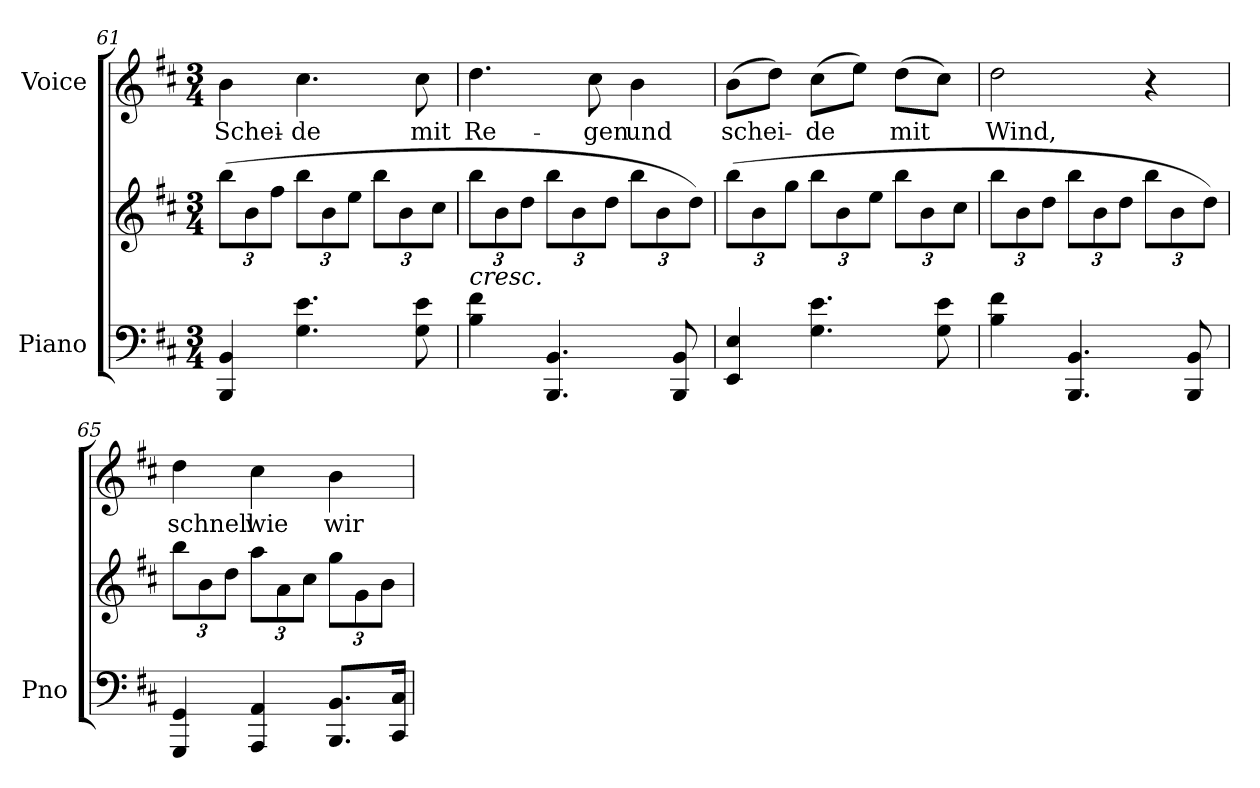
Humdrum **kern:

**kern	**kern	**dynam	**kern	**text
*part2	*part2	*part2	*part1	*part1
*staff3	*staff2	*staff2/3	*staff1	*staff1
*I"Piano	*	*	*I"Voice	*
*I'Pno	*	*	*	*
!!LO:PB:g=z
*clefF4	*clefG2	*	*clefG2	*
*k[f#c#]	*k[f#c#]	*	*k[f#c#]	*
*M3/4	*M3/4	*	*M3/4	*
*MM97	*MM97	*	*MM97	*
*	*Xbrackettup	*	*	*
=61	=61	=61	=61	=61
!	!	!LO:DY:b	!	!LO:LY:b
!	!	!LO:DY:n=1:b	!	!
!	!	!LO:DY:n=2:b	!	!
4BBB/ 4BB/	(>12bb\L	other-dynamics f other-dynamics	4b\	Schei-
.	12b\	.	.	.
.	12ff#\J	.	.	.
!	!	!	!	!LO:LY:b
4.G\ 4.e\	12bb\L	.	4.cc#\	-de
.	12b\	.	.	.
.	12ee\J	.	.	.
.	12bb\L	.	.	.
.	12b\	.	.	.
!	!	!	!	!LO:LY:b
8G\ 8e\	.	.	8cc#\	mit
.	12cc#\J	.	.	.
=62	=62	=62	=62	=62
*	*	*	*MM99	*
!	!LO:TX:b:i:t=cresc.	!	!	!
!	!	!	!	!LO:LY:b
4B\ 4f#\	12bb\L	.	4.dd\	Re-
.	12b\	.	.	.
.	12dd\J	.	.	.
4.BBB/ 4.BB/	12bb\L	.	.	.
.	12b\	.	.	.
!	!	!	!	!LO:LY:b
.	.	.	8cc#\	-gen
.	12dd\J	.	.	.
!	!	!	!	!LO:LY:b
.	12bb\L	.	4b\	und
.	12b\	.	.	.
8BBB/ 8BB/	.	.	.	.
.	12dd\J)	.	.	.
=63	=63	=63	=63	=63
*	*	*	*MM101	*
!	!	!	!	!LO:LY:b
4EE/ 4E/	(>12bb\L	.	(>8b\L	schei-
.	12b\	.	.	.
.	.	.	8dd\J)	.
.	12gg\J	.	.	.
!	!	!	!	!LO:LY:b
4.G\ 4.e\	12bb\L	.	(>8cc#\L	-de
.	12b\	.	.	.
.	.	.	8ee\J)	.
.	12ee\J	.	.	.
!	!	!	!	!LO:LY:b
.	12bb\L	.	(>8dd\L	mit
.	12b\	.	.	.
8G\ 8e\	.	.	8cc#\J)	.
.	12cc#\J	.	.	.
=64	=64	=64	=64	=64
*	*	*	*MM103	*
!	!	!	!	!LO:LY:b
4B\ 4f#\	12bb\L	.	2dd\	Wind,
.	12b\	.	.	.
.	12dd\J	.	.	.
4.BBB/ 4.BB/	12bb\L	.	.	.
.	12b\	.	.	.
.	12dd\J	.	.	.
.	12bb\L	.	4r	.
.	12b\	.	.	.
8BBB/ 8BB/	.	.	.	.
.	12dd\J)	.	.	.
!!LO:LB:g=z
=65	=65	=65	=65	=65
*	*	*	*MM105	*
!	!	!	!	!LO:LY:b
4GGG/ 4GG/	12bb\L	.	4dd\	schnell
.	12b\	.	.	.
.	12dd\J	.	.	.
!	!	!	!	!LO:LY:b
4AAA/ 4AA/	12aa\L	.	4cc#\	wie
.	12a\	.	.	.
.	12cc#\J	.	.	.
!	!	!	!	!LO:LY:b
8.BBB/ 8.BB/L	12gg\L	.	4b\	wir
.	12g\	.	.	.
.	12b\J	.	.	.
16CC#/ 16C#/Jk	.	.	.	.
=	=	=	=	=
*-	*-	*-	*-	*-
